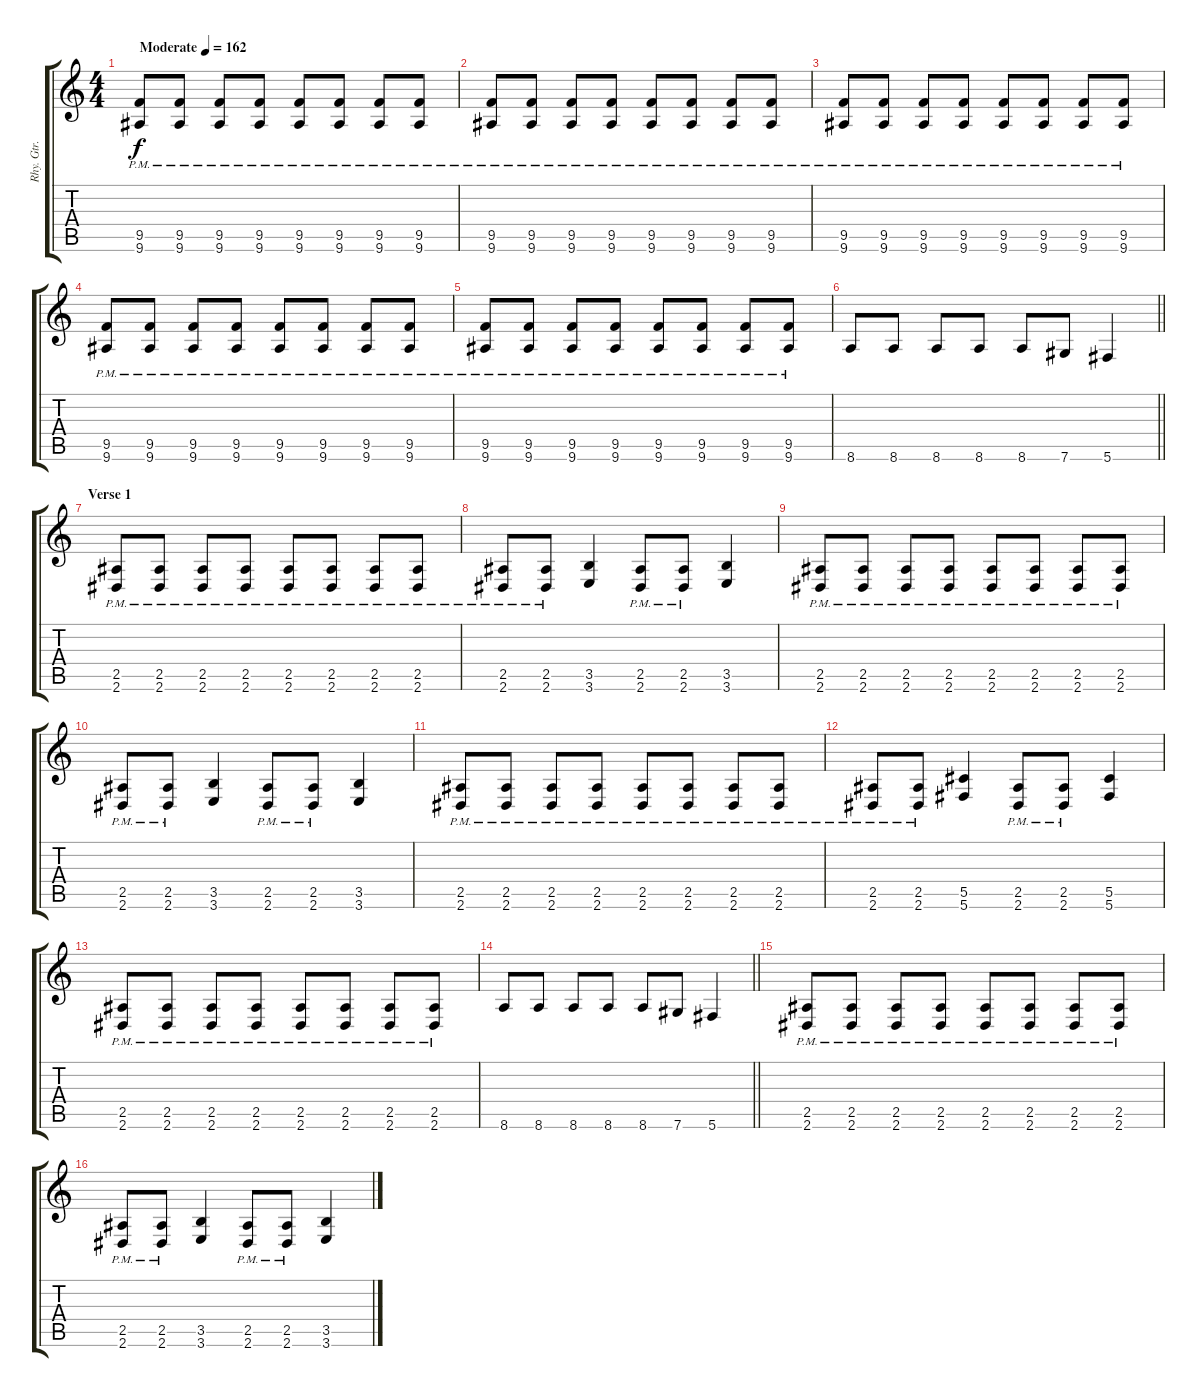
\track ("Rhy. Gtr. 2" "Rhy. Gtr. ") {instrument distortionguitar}
\staff {score tabs}
\tuning (Eb4 Bb3 Gb3 Db3 Ab2 Db2) {hide}
\ts (4 4)
\tempo (162 "Moderate")
\clef g2
\ks c
(9.5{pm} 9.6{pm}).8{dy f instrument distortionguitar} (9.5{pm} 9.6{pm}).8 (9.5{pm} 9.6{pm}).8 (9.5{pm} 9.6{pm}).8 (9.5{pm} 9.6{pm}).8 (9.5{pm} 9.6{pm}).8 (9.5{pm} 9.6{pm}).8 (9.5{pm} 9.6{pm}).8 |
(9.5{pm} 9.6{pm}).8 (9.5{pm} 9.6{pm}).8 (9.5{pm} 9.6{pm}).8 (9.5{pm} 9.6{pm}).8 (9.5{pm} 9.6{pm}).8 (9.5{pm} 9.6{pm}).8 (9.5{pm} 9.6{pm}).8 (9.5{pm} 9.6{pm}).8 |
(9.5{pm} 9.6{pm}).8 (9.5{pm} 9.6{pm}).8 (9.5{pm} 9.6{pm}).8 (9.5{pm} 9.6{pm}).8 (9.5{pm} 9.6{pm}).8 (9.5{pm} 9.6{pm}).8 (9.5{pm} 9.6{pm}).8 (9.5{pm} 9.6{pm}).8 |
(9.5{pm} 9.6{pm}).8 (9.5{pm} 9.6{pm}).8 (9.5{pm} 9.6{pm}).8 (9.5{pm} 9.6{pm}).8 (9.5{pm} 9.6{pm}).8 (9.5{pm} 9.6{pm}).8 (9.5{pm} 9.6{pm}).8 (9.5{pm} 9.6{pm}).8 |
(9.5{pm} 9.6{pm}).8 (9.5{pm} 9.6{pm}).8 (9.5{pm} 9.6{pm}).8 (9.5{pm} 9.6{pm}).8 (9.5{pm} 9.6{pm}).8 (9.5{pm} 9.6{pm}).8 (9.5{pm} 9.6{pm}).8 (9.5{pm} 9.6{pm}).8 |
\barLineRight lightlight
8.6.8 8.6.8 8.6.8 8.6.8 8.6.8 7.6.8 5.6.4 |
\section ("" "Verse 1")
(2.5{pm} 2.6{pm}).8 (2.5{pm} 2.6{pm}).8 (2.5{pm} 2.6{pm}).8 (2.5{pm} 2.6{pm}).8 (2.5{pm} 2.6{pm}).8 (2.5{pm} 2.6{pm}).8 (2.5{pm} 2.6{pm}).8 (2.5{pm} 2.6{pm}).8 |
(2.5{pm} 2.6{pm}).8 (2.5{pm} 2.6{pm}).8 (3.5 3.6).4 (2.5{pm} 2.6{pm}).8 (2.5{pm} 2.6{pm}).8 (3.5 3.6).4 |
(2.5{pm} 2.6{pm}).8 (2.5{pm} 2.6{pm}).8 (2.5{pm} 2.6{pm}).8 (2.5{pm} 2.6{pm}).8 (2.5{pm} 2.6{pm}).8 (2.5{pm} 2.6{pm}).8 (2.5{pm} 2.6{pm}).8 (2.5{pm} 2.6{pm}).8 |
(2.5{pm} 2.6{pm}).8 (2.5{pm} 2.6{pm}).8 (3.5 3.6).4 (2.5{pm} 2.6{pm}).8 (2.5{pm} 2.6{pm}).8 (3.5 3.6).4 |
(2.5{pm} 2.6{pm}).8 (2.5{pm} 2.6{pm}).8 (2.5{pm} 2.6{pm}).8 (2.5{pm} 2.6{pm}).8 (2.5{pm} 2.6{pm}).8 (2.5{pm} 2.6{pm}).8 (2.5{pm} 2.6{pm}).8 (2.5{pm} 2.6{pm}).8 |
(2.5{pm} 2.6{pm}).8 (2.5{pm} 2.6{pm}).8 (5.5 5.6).4 (2.5{pm} 2.6{pm}).8 (2.5{pm} 2.6{pm}).8 (5.5 5.6).4 |
(2.5{pm} 2.6{pm}).8 (2.5{pm} 2.6{pm}).8 (2.5{pm} 2.6{pm}).8 (2.5{pm} 2.6{pm}).8 (2.5{pm} 2.6{pm}).8 (2.5{pm} 2.6{pm}).8 (2.5{pm} 2.6{pm}).8 (2.5{pm} 2.6{pm}).8 |
\barLineRight lightlight
8.6.8 8.6.8 8.6.8 8.6.8 8.6.8 7.6.8 5.6.4 |
\section ("" "")
(2.5{pm} 2.6{pm}).8 (2.5{pm} 2.6{pm}).8 (2.5{pm} 2.6{pm}).8 (2.5{pm} 2.6{pm}).8 (2.5{pm} 2.6{pm}).8 (2.5{pm} 2.6{pm}).8 (2.5{pm} 2.6{pm}).8 (2.5{pm} 2.6{pm}).8 |
(2.5{pm} 2.6{pm}).8 (2.5{pm} 2.6{pm}).8 (3.5 3.6).4 (2.5{pm} 2.6{pm}).8 (2.5{pm} 2.6{pm}).8 (3.5 3.6).4
